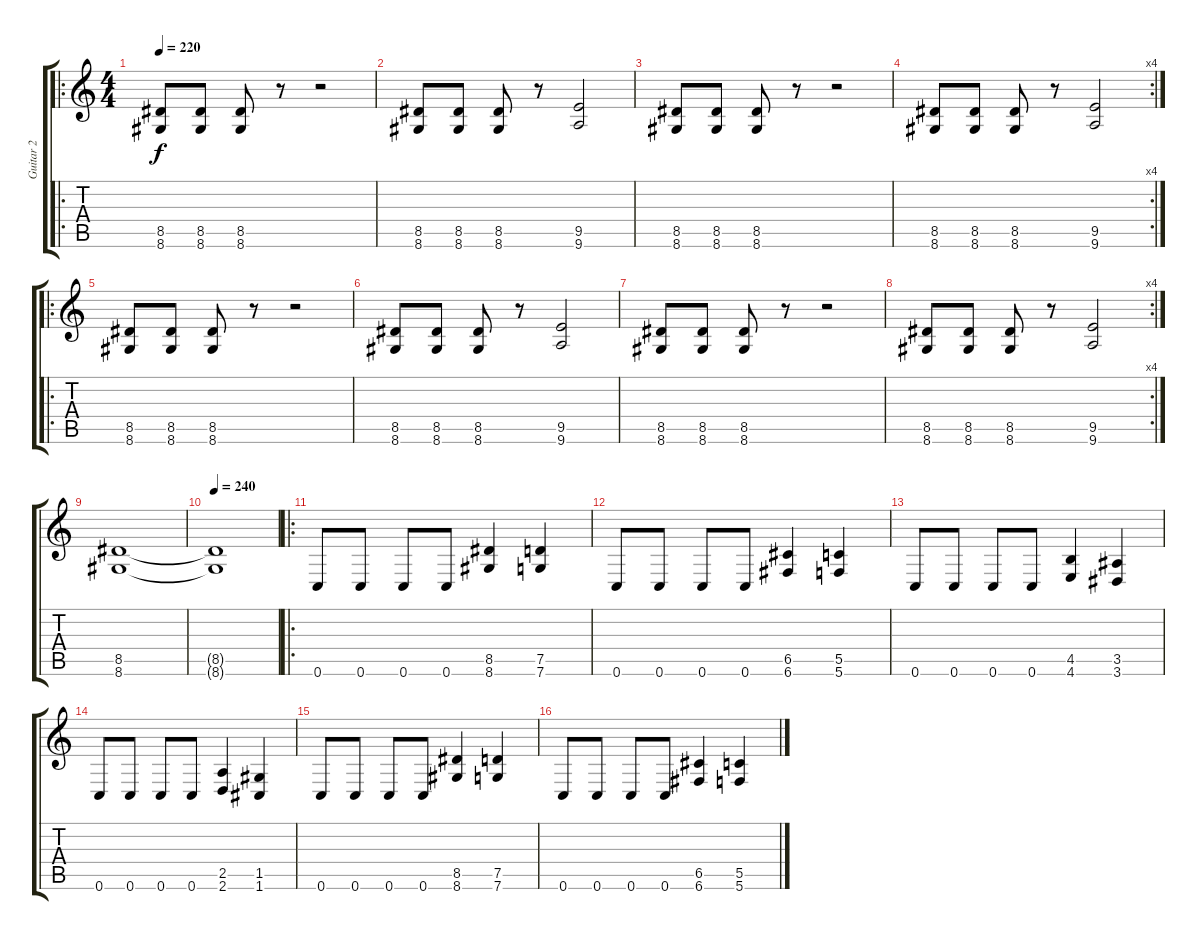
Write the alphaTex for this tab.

\track ("Guitar 2" "Guitar 2") {instrument distortionguitar}
\staff {score tabs}
\tuning (D4 A3 F3 C3 G2 C2) {hide}
\ro
\ts (4 4)
\tempo 220
\clef g2
\ks c
(8.5 8.6).8{dy f} (8.5 8.6).8 (8.5 8.6).8 r.8 r.2 |
(8.5 8.6).8 (8.5 8.6).8 (8.5 8.6).8 r.8 (9.5 9.6).2 |
(8.5 8.6).8 (8.5 8.6).8 (8.5 8.6).8 r.8 r.2 |
\rc 4
(8.5 8.6).8 (8.5 8.6).8 (8.5 8.6).8 r.8 (9.5 9.6).2 |
\ro
(8.5 8.6).8 (8.5 8.6).8 (8.5 8.6).8 r.8 r.2 |
(8.5 8.6).8 (8.5 8.6).8 (8.5 8.6).8 r.8 (9.5 9.6).2 |
(8.5 8.6).8 (8.5 8.6).8 (8.5 8.6).8 r.8 r.2 |
\rc 4
(8.5 8.6).8 (8.5 8.6).8 (8.5 8.6).8 r.8 (9.5 9.6).2 |
(8.5 8.6).1 |
\tempo 240
(8.5{t} 8.6{t}).1 |
\ro
0.6.8 0.6.8 0.6.8 0.6.8 (8.5 8.6).4 (7.5 7.6).4 |
0.6.8 0.6.8 0.6.8 0.6.8 (6.5 6.6).4 (5.5 5.6).4 |
0.6.8 0.6.8 0.6.8 0.6.8 (4.5 4.6).4 (3.5 3.6).4 |
0.6.8 0.6.8 0.6.8 0.6.8 (2.5 2.6).4 (1.5 1.6).4 |
0.6.8 0.6.8 0.6.8 0.6.8 (8.5 8.6).4 (7.5 7.6).4 |
0.6.8 0.6.8 0.6.8 0.6.8 (6.5 6.6).4 (5.5 5.6).4
